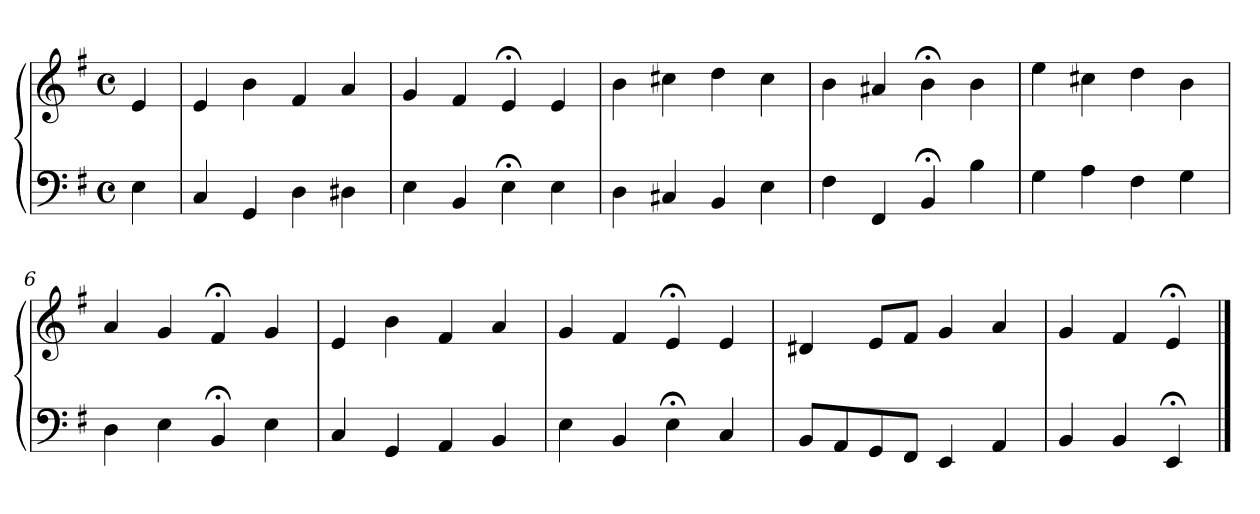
**kern	**kern
*part1	*part1
*staff2	*staff1
*clefF4	*clefG2
*k[f#]	*k[f#]
*M4/4	*M4/4
*met(c)	*met(c)
=	=
4E	4e
=1	=1
4C	4e
4GG	4b
4D	4f#
4D#X	4a
=2	=2
4E	4g
4BB	4f#
4E;<	4e;<
4E	4e
=3	=3
4D	4b
4C#X	4cc#X
4BB	4dd
4E	4cc#
=4	=4
4F#	4b
4FF#	4a#X
4BB;<	4b;<
4B	4b
=5	=5
4G	4ee
4A	4cc#X
4F#	4dd
4G	4b
=6	=6
4D	4a
4E	4g
4BB;<	4f#;<
4E	4g
=7	=7
4C	4e
4GG	4b
4AA	4f#
4BB	4a
!!LO:LB:g=z
=8	=8
4E	4g
4BB	4f#
4E;<	4e;<
4C	4e
=9	=9
8BBL	4d#X
8AA	.
8GG	8eL
8FF#J	8f#J
4EE	4g
4AA	4a
=10	=10
4BB	4g
4BB	4f#
4EE;<	4e;<
==	==
*-	*-
